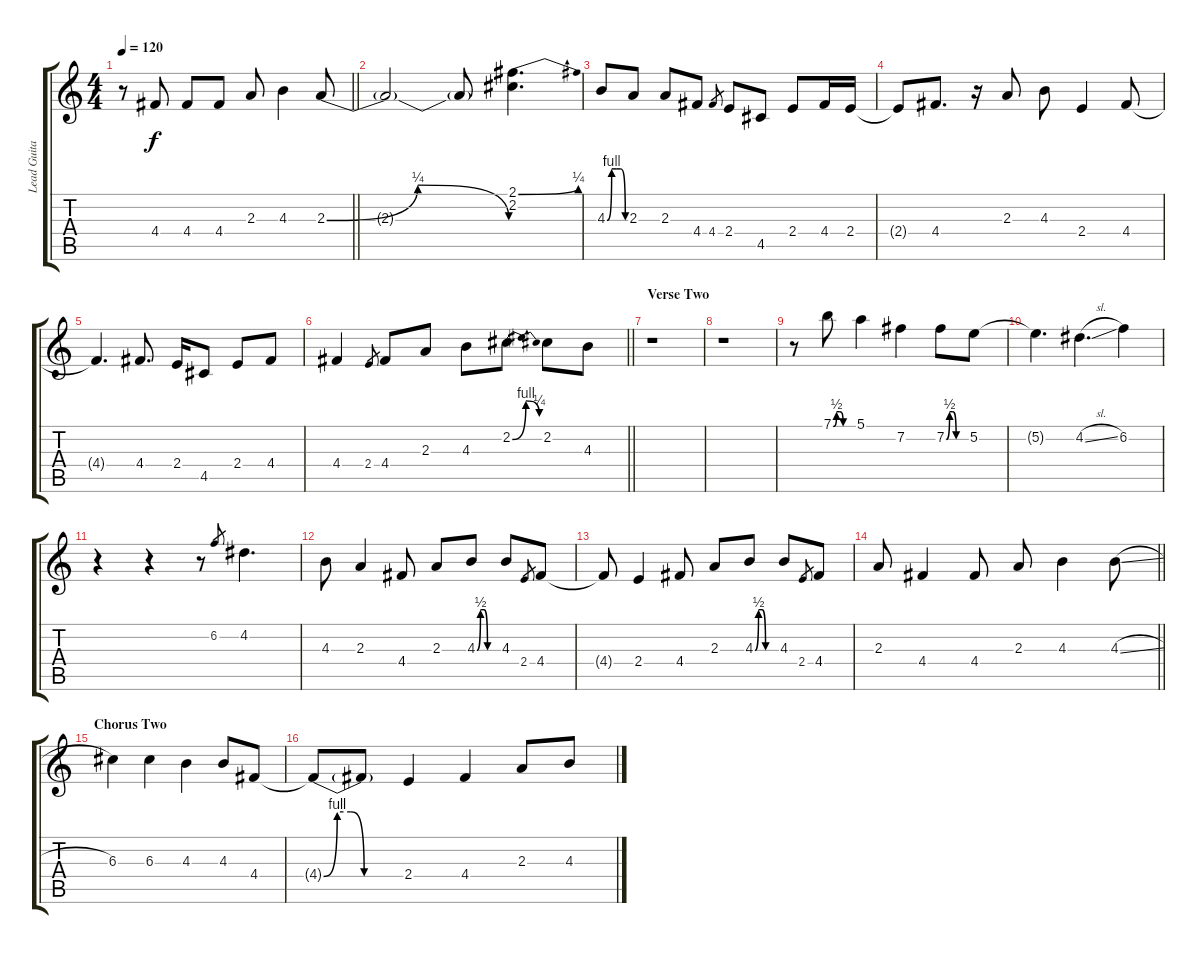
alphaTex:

\track ("Lead Guitar" "Lead Guita") {instrument distortionguitar}
\staff {score tabs}
\tuning (E4 B3 G3 D3 A2 E2) {hide}
\ts (4 4)
\tempo 120
\clef g2
\barLineRight lightlight
\ks c
r.8{dy f} 4.4.8 4.4.8 4.4.8 2.3.8 4.3.4 2.3{be (bendrelease 0 0 15 1 15 1 60 0)}.8 |
2.3{t}.2 2.3{t}.8 (2.1{be (bend 0 0 60 1)} 2.2).4{d} |
4.3{be (custom 0 0 15 4 30 4 45 4 60 0)}.8 2.3.8 2.3.8 4.4.8 4.4.8{gr} 2.4.8 4.5.8 2.4.8 4.4.16 2.4.16 |
2.4{t}.8 4.4.8{d} r.16 2.3.8 4.3.8 2.4.4 4.4.8 |
4.4{t}.4{d} 4.4.8{d} 2.4.16 4.5.8 2.4.8 4.4.8 |
\barLineRight lightlight
4.4.4 2.4.8{gr} 4.4.8 2.3.8 4.3.8 2.2{be (bendrelease 0 0 15 4 46 4 60 1)}.8 2.2.8 4.3.8 |
\section ("" "Verse Two")
r.1 |
r.1 |
r.8 7.1{be (custom 0 0 10 2 20 2 30 0 60 0)}.8 5.1.4 7.2.4 7.2{be (custom 0 0 10 2 20 2 30 0 60 0)}.8 5.2.8 |
5.2{t}.4{d} 4.2{sl}.4{d} 6.2.4 |
r.4 r.4 r.8 6.2.8{gr} 4.2.4{d} |
4.3.8 2.3.4 4.4.8 2.3.8 4.3{be (custom 0 0 10 2 20 2 30 0 60 0)}.8 4.3.8 2.4.8{gr} 4.4.8 |
4.4{t}.8 2.4.4 4.4.8 2.3.8 4.3{be (custom 0 0 10 2 20 2 30 0 60 0)}.8 4.3.8 2.4.8{gr} 4.4.8 |
\barLineRight lightlight
2.3.8 4.4.4 4.4.8 2.3.8 4.3.4 4.3{sl}.8 |
\section ("" "Chorus Two")
6.3.4 6.3.4 4.3.4 4.3.8 4.4.8 |
4.4{be (custom 0 0 10 4 20 4 30 0 60 0) t}.8 4.4{t}.8 2.4.4 4.4.4 2.3.8 4.3.8
